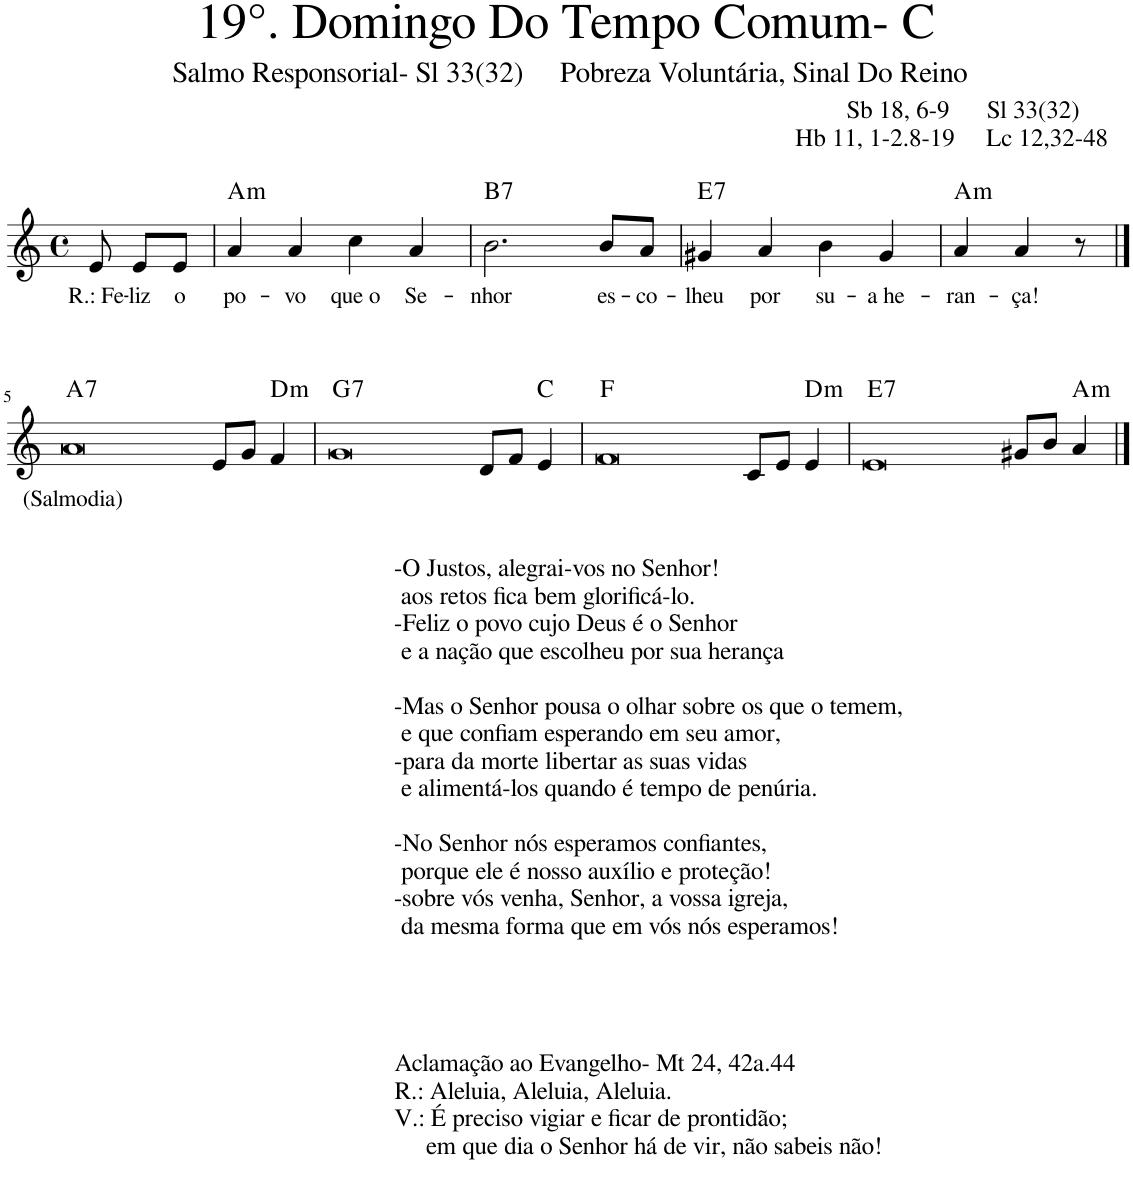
**kern	**text	**harte
*part1	*part1	*part1
*staff1	*staff1	*
*I"Voz	*	*
*I'Vo.	*	*
*clefG2	*	*
*k[]	*	*
*M4/4	*	*
*met(c)	*	*
=	=	=
!	!LO:LY:b	!
8e/	R.: Fe-	.
!	!LO:LY:b	!
8e/L	-liz	.
!	!LO:LY:b	!
8e/J	o	.
=1	=1	=1
!	!LO:LY:b	!LO:H:kt=m
4a/	po-	A:min
!	!LO:LY:b	!
4a/	-vo	.
!	!LO:LY:b	!
4cc\	que o	.
!	!LO:LY:b	!
4a/	Se-	.
=2	=2	=2
!	!LO:LY:b	!LO:H:kt=7
2.b\	-nhor	B:7
!	!LO:LY:b	!
8b/L	es-	.
!	!LO:LY:b	!
8a/J	-co-	.
=3	=3	=3
!	!LO:LY:b	!LO:H:kt=7
4g#X/	-lheu	E:7
!	!LO:LY:b	!
4a/	por	.
!	!LO:LY:b	!
4b\	su-	.
!	!LO:LY:b	!
4g#/	-a he-	.
=4	=4	=4
!	!LO:LY:b	!LO:H:kt=m
4a/	-ran-	A:min
!	!LO:LY:b	!
4a/	-ça!	.
8r	.	.
!!LO:LB:g=z
==5	==5	==5
!LO:TX:b:t=-O Justos, alegrai-vos no Senhor!	!	!
!LO:TX:b:t=aos retos fica bem glorificá-lo.	!	!
!LO:TX:b:t=-Feliz o povo cujo Deus é o Senhor	!	!
!LO:TX:b:t=e a nação que escolheu por sua herança	!	!
!LO:TX:b:t=-Mas o Senhor pousa o olhar sobre os que o temem,	!	!
!LO:TX:b:t=e que confiam esperando em seu amor,	!	!
!LO:TX:b:t=-para da morte libertar as suas vidas	!	!
!LO:TX:b:t=e alimentá-los quando é tempo de penúria.	!	!
!LO:TX:b:t=-No Senhor nós esperamos confiantes,	!	!
!LO:TX:b:t=porque ele é nosso auxílio e proteção!	!	!
!LO:TX:b:t=-sobre vós venha, Senhor, a vossa igreja,	!	!
!LO:TX:b:t=da mesma forma que em vós nós esperamos!	!	!
!LO:TX:b:t=Aclamação ao Evangelho- Mt 24, 42a.44	!	!
!LO:TX:b:t=R.&colon; Aleluia, Aleluia, Aleluia.	!	!
!LO:TX:b:t=V.&colon; É preciso vigiar e ficar de prontidão;	!	!
!LO:TX:b:t=em que dia o Senhor há de vir, não sabeis não!	!	!
!	!LO:LY:b	!LO:H:kt=7
[1a	(Salmodia)	A:7
1ryy	.	.
8e/L	.	.
8g/J	.	.
!	!	!LO:H:kt=m
4f/	.	D:min
=6	=6	=6
!	!	!LO:H:kt=7
[1g	.	G:7
1a]	.	.
8d/L	.	.
8f/J	.	.
4e/	.	C:maj
=7	=7	=7
[1f	.	F:maj
1g]	.	.
8c/L	.	.
8e/J	.	.
!	!	!LO:H:kt=m
4e/	.	D:min
=8	=8	=8
!	!	!LO:H:kt=7
[1e	.	E:7
1f]	.	.
8g#X/L	.	.
8b/J	.	.
!	!	!LO:H:kt=m
4a/	.	A:min
==9	==9	==9
1e]	.	.
=	=	=
*-	*-	*-
